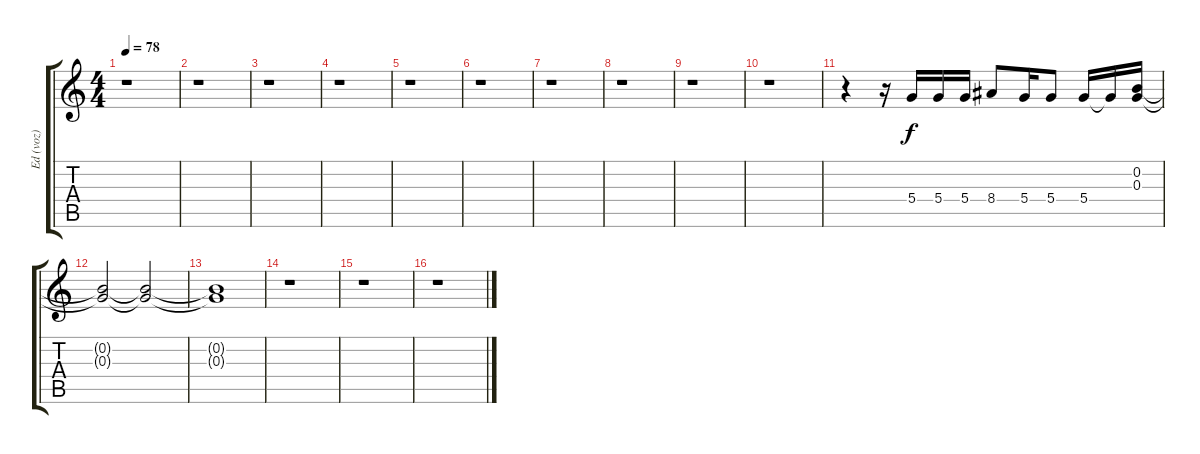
\track ("Ed (voz)" "Ed (voz)") {instrument synthvoice}
\staff {score tabs}
\tuning (E5 B4 G4 D4 A3 E3) {hide}
\ts (4 4)
\tempo 78
\clef g2
\ks c
r.1{dy f instrument synthvoice} |
r.1 |
r.1 |
r.1 |
r.1 |
r.1 |
r.1 |
r.1 |
r.1 |
r.1 |
r.4 r.16 5.4.16 5.4.16 5.4.16 8.4.8 5.4.16 5.4.8 5.4.16 5.4{t}.16 (0.2 0.3).16 |
(0.2{t} 0.3{t}).2 (0.2{t} 0.3{t}).2 |
(0.2{t} 0.3{t}).1 |
r.1 |
r.1 |
r.1
